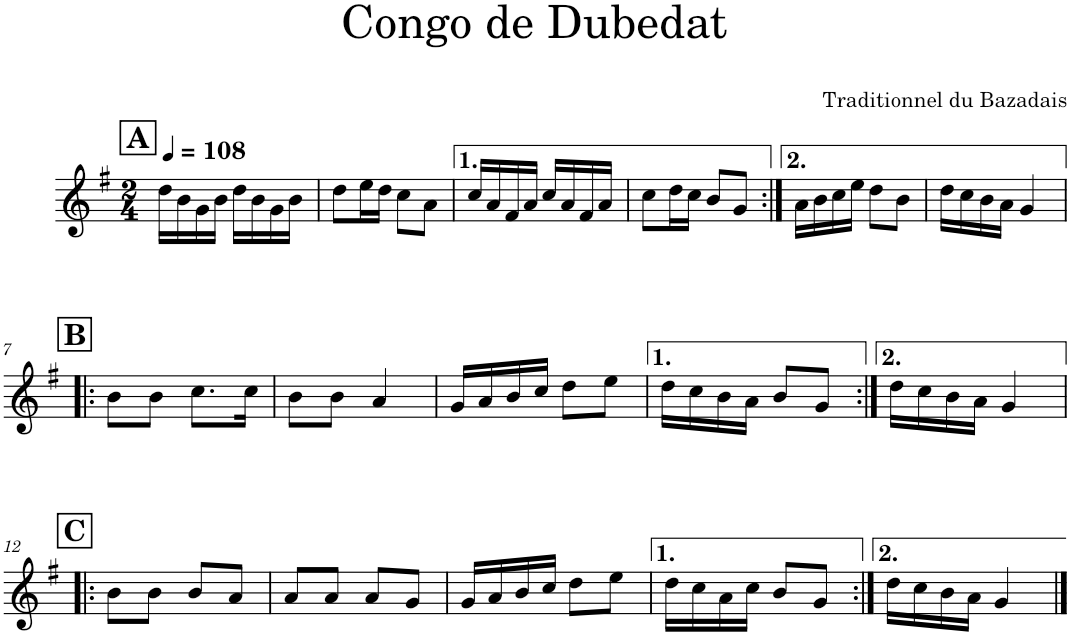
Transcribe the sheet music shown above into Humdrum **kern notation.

**kern
*part1
*staff1
*I"Violon
*I'Vln.
*clefG2
*k[f#]
*M2/4
*MM108
!!LO:REH:place=s1:a:B:cj:fs=14:t=A
=1
16dd\LL
16b\
16g\
16b\JJ
16dd\LL
16b\
16g\
16b\JJ
=2
8dd\L
16ee\L
16dd\JJ
8cc\L
8a\J
=3
16cc/LL
16a/
16f#/
16a/JJ
16cc/LL
16a/
16f#/
16a/JJ
=4
8cc\L
16dd\L
16cc\JJ
8b/L
8g/J
=5:|!
16a\LL
16b\
16cc\
16ee\JJ
8dd\L
8b\J
=6
16dd\LL
16cc\
16b\
16a\JJ
4g/
!!LO:LB:g=z
!!LO:REH:place=s1:a:B:cj:fs=14:t=B
=7!|:
8b\L
8b\J
8.cc\L
16cc\Jk
=8
8b\L
8b\J
4a/
=9
16g/LL
16a/
16b/
16cc/JJ
8dd\L
8ee\J
=10
16dd\LL
16cc\
16b\
16a\JJ
8b/L
8g/J
=11:|!
16dd\LL
16cc\
16b\
16a\JJ
4g/
!!LO:LB:g=z
!!LO:REH:place=s1:a:B:cj:fs=14:t=C
=12!|:
8b\L
8b\J
8b/L
8a/J
=13
8a/L
8a/J
8a/L
8g/J
=14
16g/LL
16a/
16b/
16cc/JJ
8dd\L
8ee\J
=15
16dd\LL
16cc\
16a\
16cc\JJ
8b/L
8g/J
=16:|!
16dd\LL
16cc\
16b\
16a\JJ
4g/
==
*-
